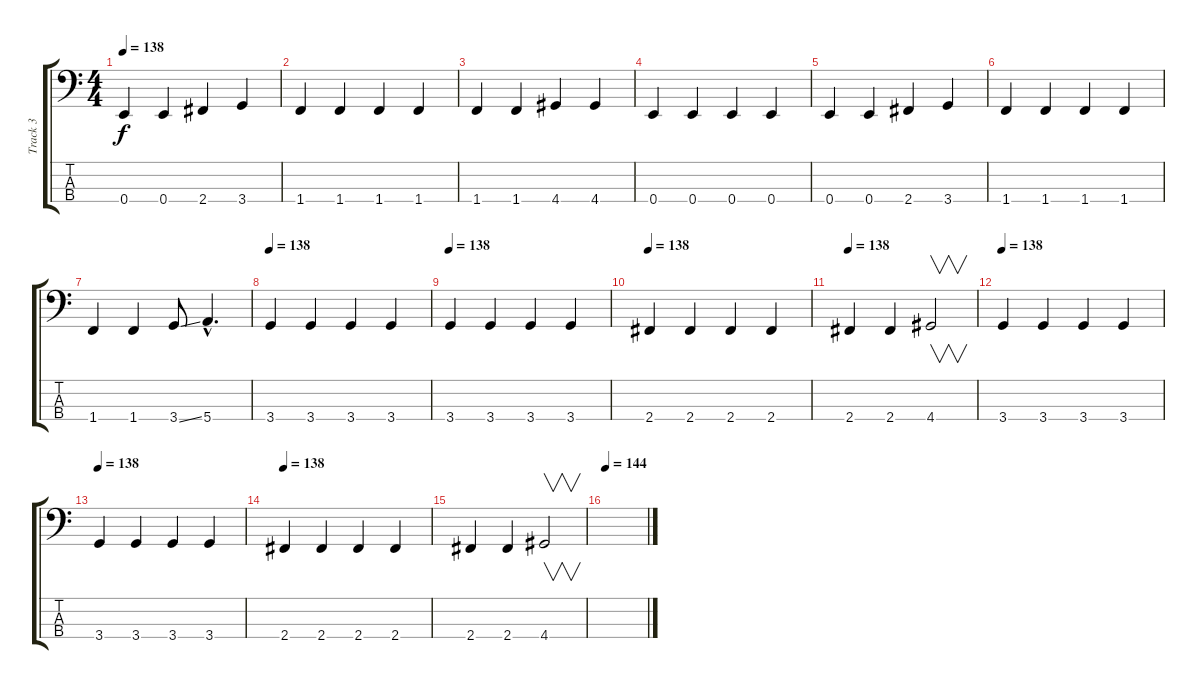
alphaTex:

\track ("Track 3" "Track 3") {instrument electricbassfinger}
\staff {score tabs}
\tuning (G2 D2 A1 E1) {hide}
\ts (4 4)
\tempo 138
\clef f4
\ks c
0.4.4{dy f} 0.4.4 2.4.4 3.4.4 |
1.4.4 1.4.4 1.4.4 1.4.4 |
1.4.4 1.4.4 4.4.4 4.4.4 |
0.4.4 0.4.4 0.4.4 0.4.4 |
0.4.4 0.4.4 2.4.4 3.4.4 |
1.4.4 1.4.4 1.4.4 1.4.4 |
1.4.4 1.4.4 3.4{ss}.8 5.4{hac}.4{d} |
\tempo 138
3.4.4 3.4.4 3.4.4 3.4.4 |
\tempo 138
3.4.4 3.4.4 3.4.4 3.4.4 |
\tempo 138
2.4.4 2.4.4 2.4.4 2.4.4 |
\tempo 138
2.4.4 2.4.4 4.4.2{v} |
\tempo 138
3.4.4 3.4.4 3.4.4 3.4.4 |
\tempo 138
3.4.4 3.4.4 3.4.4 3.4.4 |
\tempo 138
2.4.4 2.4.4 2.4.4 2.4.4 |
2.4.4 2.4.4 4.4.2{v} |
\tempo 144
